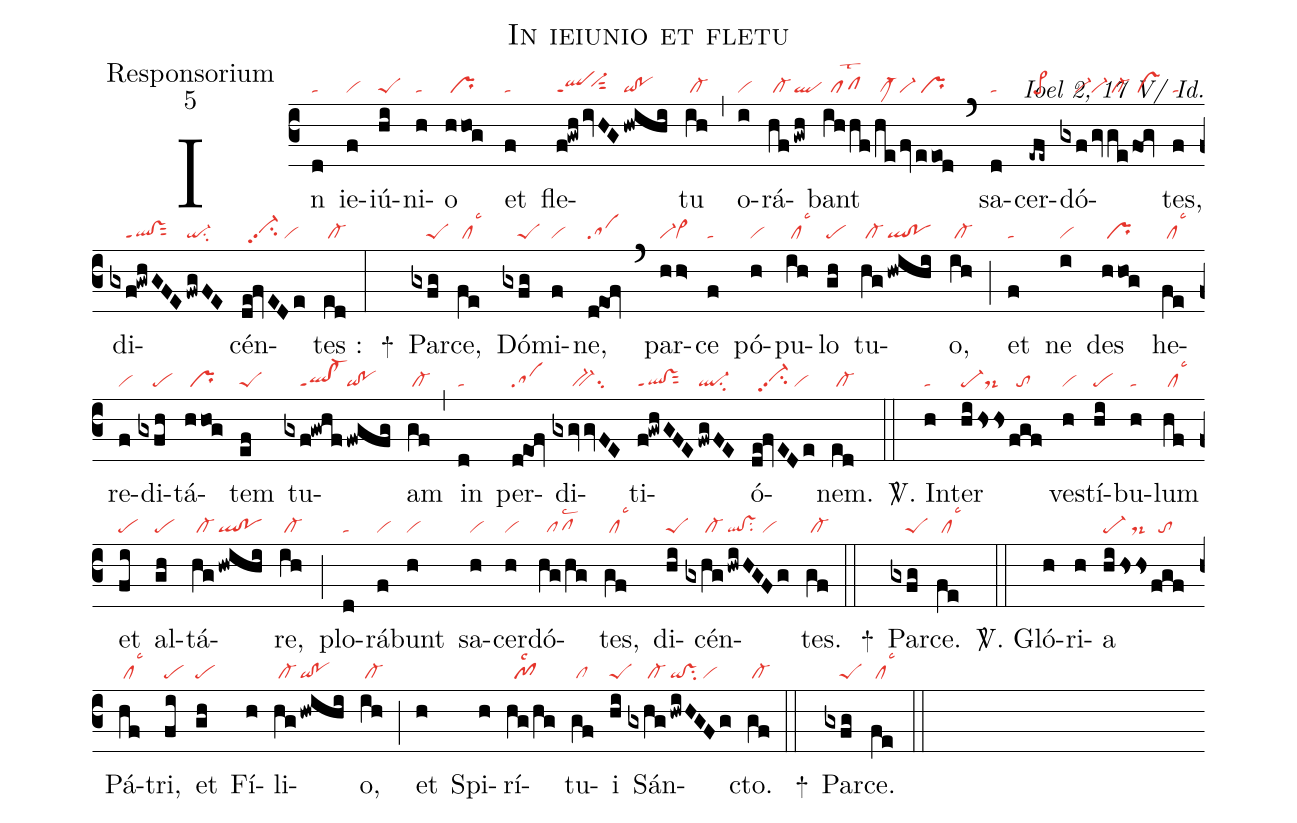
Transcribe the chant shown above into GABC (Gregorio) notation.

name:In ieiunio et fletu;
office-part:Responsorium;
mode:5;
commentary:Ioel 2, 17 V/ Id.;
nabc-lines:1;
%%
(c3)In(d|ta) ie(f|vi)iú(hi|peS)ni(h|ta)o(hhog|/pr) et(f|ta) fle(f!gwh|qlppt1|/ivHG|//vi-hhsut2|/hwihi|qi!po)tu(ih|/cl-) (,) o(i|vi)rá(hf|/cl-|!gwh|ql)bant(ihhf|//pflst2|/he|/clM-|/fv|vi-|/eeod|/pr) (`) sa(d|ta)cer(-efe~|/pe>)dó(gxf|////vi-|/gv|vi-|ge|/cl-|/fog|/vs)tes,(f|ta) di(gxf!gwhGFE|////ql!vsppt1sut2|/fwgFE|qi-su2)cén(de!fvEDe|//vi-hhpp2su2/vi)tes :(ed|/cl-) (:)
+() Par(gxfg|////peS)ce,(fe|/cllsc3) Dó(gxfg|////peS)mi(f|vi)ne,(d!eof|sa) (`) par(h|vi-|h>|vi>)ce(f|ta) pó(h|vi)pu(ih|/cllsc3)lo(gh|pe) tu(hg|/cl-|!hwihi|ql!po)o,(ih|/cl-) (;) et(f|ta) ne(i|vi) des(hhog|/pr) he(fe|/cllsc3)re(f|vi)di(gxfh|////pe)tá(hhog|/pr)tem(ef|peS) tu(gxf!gwhf|////ql!cl-ppt1|/fwgfg|qi!po)am(gf|/cl-) (,) in(d|ta) per(d!eof|sa)di(gxgvgvFE|/////bv-su2)ti(f!gwhGFE|ql!vsppt1sut2|/fwgFE|ql-su2)ó(de!fvEDe|//vi-hhpp2su2/vi)nem.(ed|/cl-) (::)

<sp>V/</sp>. In(h|ta)ter(hi|pe-|/hss|//ds-|fgf|//to) ves(h|vi)tí(hi|pe)bu(h|ta)lum(hf|/cllsc3) et(fi|pe) al(gh|pe)tá(hg|/cl-|!hwihi|ql!po)re,(ih|/cl-) (;) plo(d|ta)rá(f|vi)bunt(h|vi) sa(h|vi)cer(h|vi)dó(hg/hg|//pflsc2)tes,(gf|/cllsc3) di(hi|peS)cén(gxhg|/////cl-|!hwiHGFg|ql!vssu2/vi)tes.(gf|/cl-) (::)
+() Par(gxfg|////peS)ce.(fe|/cllsc3) (::)

<sp>V/</sp>. Gló(h)ri(h)a(hi|pe-|/hss|///ds-|fgf|//to) Pá(hf|/cllsc3)tri,(fi|pe) et(gh|pe)
Fí(h)li(hg|/cl-|!hwihi|qi!po)o,(ih|/cl-) (;) et(h) Spi(h)rí(hg/hg|//pf1lsc2)tu(gf|/cl)i(hi|peS) Sán(gxhg|/////cl-|!hwiHGFg|qi!vssu2/vi)cto.(gf|/cl-) (::)
+() Par(gxfg|////peS)ce.(fe|/cllsc3) (::)
